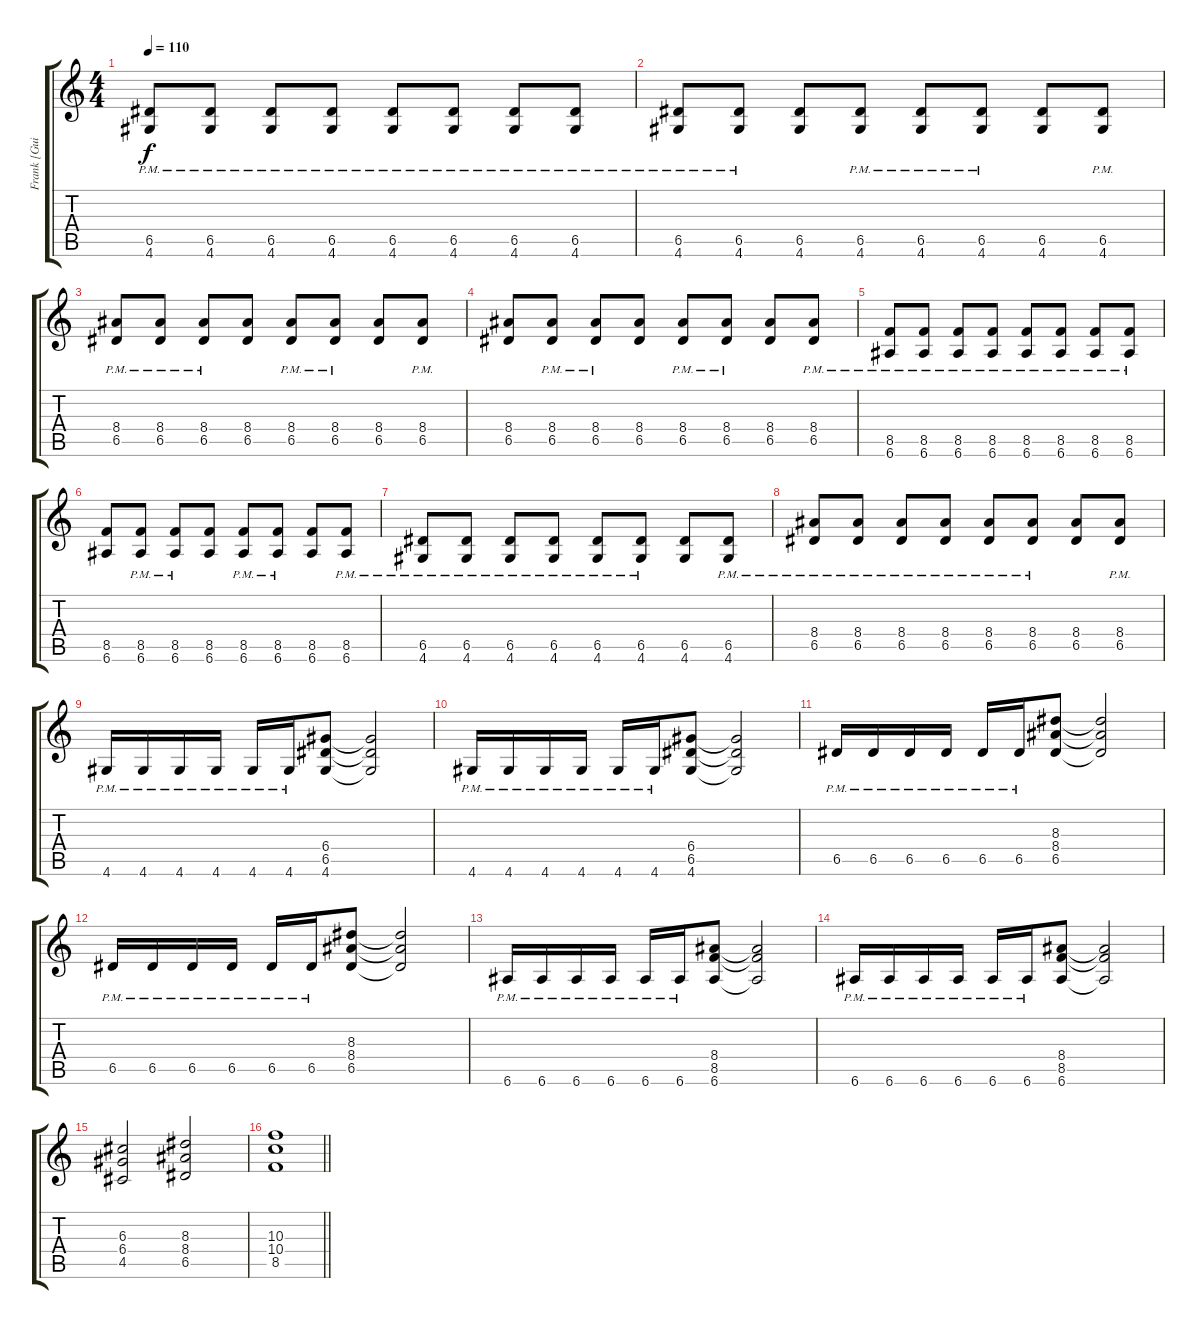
\track ("Frank [Guit.A]" "Frank [Gui") {instrument distortionguitar}
\staff {score tabs}
\tuning (E4 B3 G3 D3 A2 E2) {hide}
\ts (4 4)
\tempo 110
\clef g2
\ks c
(6.5{pm} 4.6{pm}).8{dy f} (6.5{pm} 4.6{pm}).8 (6.5{pm} 4.6{pm}).8 (6.5{pm} 4.6{pm}).8 (6.5{pm} 4.6{pm}).8 (6.5{pm} 4.6{pm}).8 (6.5{pm} 4.6{pm}).8 (6.5{pm} 4.6{pm}).8 |
(6.5{pm} 4.6{pm}).8 (6.5{pm} 4.6{pm}).8 (6.5 4.6).8 (6.5{pm} 4.6{pm}).8 (6.5{pm} 4.6{pm}).8 (6.5{pm} 4.6{pm}).8 (6.5 4.6).8 (6.5{pm} 4.6{pm}).8 |
(8.4{pm} 6.5{pm}).8 (8.4{pm} 6.5{pm}).8 (8.4{pm} 6.5{pm}).8 (8.4 6.5).8 (8.4{pm} 6.5{pm}).8 (8.4{pm} 6.5{pm}).8 (8.4 6.5).8 (8.4{pm} 6.5{pm}).8 |
(8.4 6.5).8 (8.4{pm} 6.5{pm}).8 (8.4{pm} 6.5{pm}).8 (8.4 6.5).8 (8.4{pm} 6.5{pm}).8 (8.4{pm} 6.5{pm}).8 (8.4 6.5).8 (8.4{pm} 6.5{pm}).8 |
(8.5{pm} 6.6{pm}).8 (8.5{pm} 6.6{pm}).8 (8.5{pm} 6.6{pm}).8 (8.5{pm} 6.6{pm}).8 (8.5{pm} 6.6{pm}).8 (8.5{pm} 6.6{pm}).8 (8.5{pm} 6.6{pm}).8 (8.5{pm} 6.6{pm}).8 |
(8.5 6.6).8 (8.5{pm} 6.6{pm}).8 (8.5{pm} 6.6{pm}).8 (8.5 6.6).8 (8.5{pm} 6.6{pm}).8 (8.5{pm} 6.6{pm}).8 (8.5 6.6).8 (8.5{pm} 6.6{pm}).8 |
(6.5{pm} 4.6{pm}).8 (6.5{pm} 4.6{pm}).8 (6.5{pm} 4.6{pm}).8 (6.5{pm} 4.6{pm}).8 (6.5{pm} 4.6{pm}).8 (6.5{pm} 4.6{pm}).8 (6.5 4.6).8 (6.5{pm} 4.6{pm}).8 |
(8.4{pm} 6.5{pm}).8 (8.4{pm} 6.5{pm}).8 (8.4{pm} 6.5{pm}).8 (8.4{pm} 6.5{pm}).8 (8.4{pm} 6.5{pm}).8 (8.4{pm} 6.5{pm}).8 (8.4 6.5).8 (8.4{pm} 6.5{pm}).8 |
4.6{pm}.16 4.6{pm}.16 4.6{pm}.16 4.6{pm}.16 4.6{pm}.16 4.6{pm}.16 (6.4 6.5 4.6).8 (6.4{t} 6.5{t} 4.6{t}).2 |
4.6{pm}.16 4.6{pm}.16 4.6{pm}.16 4.6{pm}.16 4.6{pm}.16 4.6{pm}.16 (6.4 6.5 4.6).8 (6.4{t} 6.5{t} 4.6{t}).2 |
6.5{pm}.16 6.5{pm}.16 6.5{pm}.16 6.5{pm}.16 6.5{pm}.16 6.5{pm}.16 (8.3 8.4 6.5).8 (8.3{t} 8.4{t} 6.5{t}).2 |
6.5{pm}.16 6.5{pm}.16 6.5{pm}.16 6.5{pm}.16 6.5{pm}.16 6.5{pm}.16 (8.3 8.4 6.5).8 (8.3{t} 8.4{t} 6.5{t}).2 |
6.6{pm}.16 6.6{pm}.16 6.6{pm}.16 6.6{pm}.16 6.6{pm}.16 6.6{pm}.16 (8.4 8.5 6.6).8 (8.4{t} 8.5{t} 6.6{t}).2 |
6.6{pm}.16 6.6{pm}.16 6.6{pm}.16 6.6{pm}.16 6.6{pm}.16 6.6{pm}.16 (8.4 8.5 6.6).8 (8.4{t} 8.5{t} 6.6{t}).2 |
(6.3 6.4 4.5).2 (8.3 8.4 6.5).2 |
\barLineRight lightlight
(10.3 10.4 8.5).1
